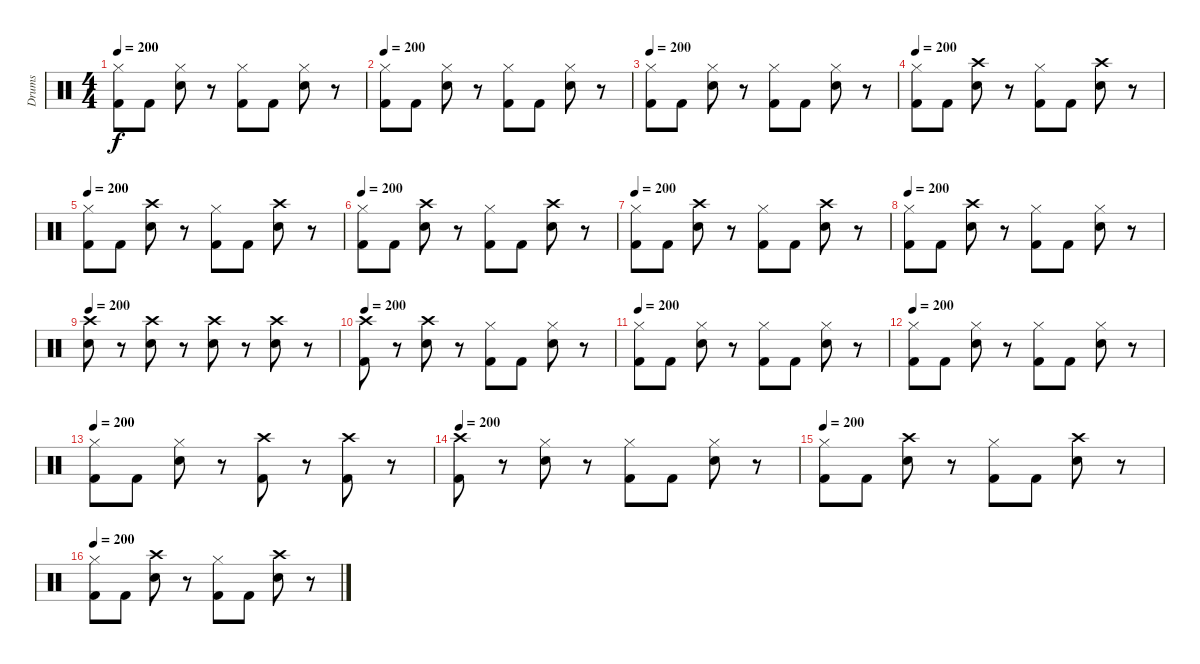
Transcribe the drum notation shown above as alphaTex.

\track ("Drums" "Drums") {instrument percussion}
\staff {score}
\articulation defaults
\ts (4 4)
\tempo 200
\clef neutral
\ks c
("Kick (hit) 2" "Hi-Hat (closed)").8{dy f} "Kick (hit) 2".8 ("Snare (hit) 2" "Hi-Hat (closed)").8 r.8 ("Kick (hit) 2" "Hi-Hat (closed)").8 "Kick (hit) 2".8 ("Snare (hit) 2" "Hi-Hat (closed)").8 r.8 |
\tempo 200
("Kick (hit) 2" "Hi-Hat (closed)").8 "Kick (hit) 2".8 ("Snare (hit) 2" "Hi-Hat (closed)").8 r.8 ("Kick (hit) 2" "Hi-Hat (closed)").8 "Kick (hit) 2".8 ("Snare (hit) 2" "Hi-Hat (closed)").8 r.8 |
\tempo 200
("Kick (hit) 2" "Hi-Hat (closed)").8 "Kick (hit) 2".8 ("Snare (hit) 2" "Hi-Hat (closed)").8 r.8 ("Kick (hit) 2" "Hi-Hat (closed)").8 "Kick (hit) 2".8 ("Snare (hit) 2" "Hi-Hat (closed)").8 r.8 |
\tempo 200
("Kick (hit) 2" "Hi-Hat (closed)").8 "Kick (hit) 2".8 ("Crash high (hit)" "Snare (hit) 2").8 r.8 ("Kick (hit) 2" "Hi-Hat (closed)").8 "Kick (hit) 2".8 ("Crash high (hit)" "Snare (hit) 2").8 r.8 |
\tempo 200
("Kick (hit) 2" "Hi-Hat (closed)").8 "Kick (hit) 2".8 ("Crash high (hit)" "Snare (hit) 2").8 r.8 ("Kick (hit) 2" "Hi-Hat (closed)").8 "Kick (hit) 2".8 ("Crash high (hit)" "Snare (hit) 2").8 r.8 |
\tempo 200
("Kick (hit) 2" "Hi-Hat (closed)").8 "Kick (hit) 2".8 ("Crash high (hit)" "Snare (hit) 2").8 r.8 ("Kick (hit) 2" "Hi-Hat (closed)").8 "Kick (hit) 2".8 ("Crash high (hit)" "Snare (hit) 2").8 r.8 |
\tempo 200
("Kick (hit) 2" "Hi-Hat (closed)").8 "Kick (hit) 2".8 ("Crash high (hit)" "Snare (hit) 2").8 r.8 ("Kick (hit) 2" "Hi-Hat (closed)").8 "Kick (hit) 2".8 ("Crash high (hit)" "Snare (hit) 2").8 r.8 |
\tempo 200
("Kick (hit) 2" "Hi-Hat (closed)").8 "Kick (hit) 2".8 ("Crash high (hit)" "Snare (hit) 2").8 r.8 ("Kick (hit) 2" "Hi-Hat (closed)").8 "Kick (hit) 2".8 ("Hi-Hat (closed)" "Snare (hit) 2").8 r.8 |
\tempo 200
("Crash high (hit)" "Snare (hit) 2").8 r.8 ("Crash high (hit)" "Snare (hit) 2").8 r.8 ("Crash high (hit)" "Snare (hit) 2").8 r.8 ("Crash high (hit)" "Snare (hit) 2").8 r.8 |
\tempo 200
("Kick (hit) 2" "Crash high (hit)").8 r.8 ("Snare (hit) 2" "Crash high (hit)").8 r.8 ("Hi-Hat (closed)" "Kick (hit) 2").8 "Kick (hit) 2".8 ("Snare (hit) 2" "Hi-Hat (closed)").8 r.8 |
\tempo 200
("Kick (hit) 2" "Hi-Hat (closed)").8 "Kick (hit) 2".8 ("Snare (hit) 2" "Hi-Hat (closed)").8 r.8 ("Kick (hit) 2" "Hi-Hat (closed)").8 "Kick (hit) 2".8 ("Snare (hit) 2" "Hi-Hat (closed)").8 r.8 |
\tempo 200
("Kick (hit) 2" "Hi-Hat (closed)").8 "Kick (hit) 2".8 ("Snare (hit) 2" "Hi-Hat (closed)").8 r.8 ("Kick (hit) 2" "Hi-Hat (closed)").8 "Kick (hit) 2".8 ("Snare (hit) 2" "Hi-Hat (closed)").8 r.8 |
\tempo 200
("Kick (hit) 2" "Hi-Hat (closed)").8 "Kick (hit) 2".8 ("Snare (hit) 2" "Hi-Hat (closed)").8 r.8 ("Crash high (hit)" "Kick (hit) 2").8 r.8 ("Crash high (hit)" "Kick (hit) 2").8 r.8 |
\tempo 200
("Kick (hit) 2" "Crash high (hit)").8 r.8 ("Hi-Hat (closed)" "Snare (hit) 2").8 r.8 ("Hi-Hat (closed)" "Kick (hit) 2").8 "Kick (hit) 2".8 ("Hi-Hat (closed)" "Snare (hit) 2").8 r.8 |
\tempo 200
("Kick (hit) 2" "Hi-Hat (closed)").8 "Kick (hit) 2".8 ("Crash high (hit)" "Snare (hit) 2").8 r.8 ("Kick (hit) 2" "Hi-Hat (closed)").8 "Kick (hit) 2".8 ("Crash high (hit)" "Snare (hit) 2").8 r.8 |
\tempo 200
("Kick (hit) 2" "Hi-Hat (closed)").8 "Kick (hit) 2".8 ("Crash high (hit)" "Snare (hit) 2").8 r.8 ("Kick (hit) 2" "Hi-Hat (closed)").8 "Kick (hit) 2".8 ("Crash high (hit)" "Snare (hit) 2").8 r.8
